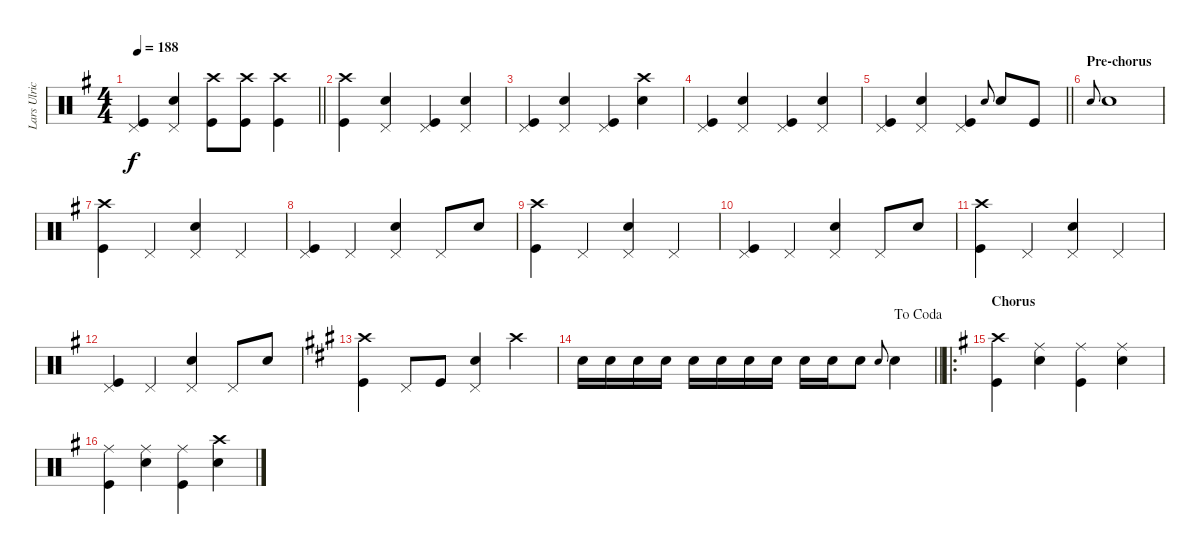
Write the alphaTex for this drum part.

\track ("Lars Ulrich" "Lars Ulric") {instrument percussion}
\staff {score}
\articulation defaults
\ts (4 4)
\tempo 188
\clef neutral
\barLineRight lightlight
\ks g
("Pedal Hi-Hat (hit)" "Kick (hit)").4{dy f} ("Pedal Hi-Hat (hit)" "Snare (hit) 2").4 ("Crash high (hit)" "Kick (hit)").8 ("Crash high (hit)" "Kick (hit)").8 ("Crash high (hit)" "Kick (hit)").4 |
("Crash high (hit)" "Kick (hit)").4 ("Pedal Hi-Hat (hit)" "Snare (hit) 2").4 ("Pedal Hi-Hat (hit)" "Kick (hit)").4 ("Pedal Hi-Hat (hit)" "Snare (hit) 2").4 |
("Pedal Hi-Hat (hit)" "Kick (hit)").4 ("Pedal Hi-Hat (hit)" "Snare (hit) 2").4 ("Pedal Hi-Hat (hit)" "Kick (hit)").4 ("Crash high (hit)" "Snare (hit) 2").4 |
("Pedal Hi-Hat (hit)" "Kick (hit)").4 ("Pedal Hi-Hat (hit)" "Snare (hit) 2").4 ("Pedal Hi-Hat (hit)" "Kick (hit)").4 ("Pedal Hi-Hat (hit)" "Snare (hit) 2").4 |
\barLineRight lightlight
("Pedal Hi-Hat (hit)" "Kick (hit)").4 ("Pedal Hi-Hat (hit)" "Snare (hit) 2").4 ("Pedal Hi-Hat (hit)" "Kick (hit)").4 "Snare (hit) 2".8{gr onbeat} "Snare (hit) 2".8 "Kick (hit)".8 |
\section ("" "Pre-chorus")
"Snare (hit) 2".8{gr onbeat} "Snare (hit) 2".1 |
("Crash high (hit)" "Kick (hit)").4 "Pedal Hi-Hat (hit)".4 ("Pedal Hi-Hat (hit)" "Snare (hit) 2").4 "Pedal Hi-Hat (hit)".4 |
("Pedal Hi-Hat (hit)" "Kick (hit)").4 "Pedal Hi-Hat (hit)".4 ("Pedal Hi-Hat (hit)" "Snare (hit) 2").4 "Pedal Hi-Hat (hit)".8 "Snare (hit) 2".8 |
("Crash high (hit)" "Kick (hit)").4 "Pedal Hi-Hat (hit)".4 ("Pedal Hi-Hat (hit)" "Snare (hit) 2").4 "Pedal Hi-Hat (hit)".4 |
("Pedal Hi-Hat (hit)" "Kick (hit)").4 "Pedal Hi-Hat (hit)".4 ("Pedal Hi-Hat (hit)" "Snare (hit) 2").4 "Pedal Hi-Hat (hit)".8 "Snare (hit) 2".8 |
("Crash high (hit)" "Kick (hit)").4 "Pedal Hi-Hat (hit)".4 ("Pedal Hi-Hat (hit)" "Snare (hit) 2").4 "Pedal Hi-Hat (hit)".4 |
("Pedal Hi-Hat (hit)" "Kick (hit)").4 "Pedal Hi-Hat (hit)".4 ("Pedal Hi-Hat (hit)" "Snare (hit) 2").4 "Pedal Hi-Hat (hit)".8 "Snare (hit) 2".8 |
\ks a
("Crash high (hit)" "Kick (hit)").4 "Pedal Hi-Hat (hit)".8 "Kick (hit)".8 ("Pedal Hi-Hat (hit)" "Snare (hit) 2").4 "Crash high (hit)".4 |
\jump dacoda
\barLineRight lightlight "Snare (hit) 2".16 "Snare (hit) 2".16 "Snare (hit) 2".16 "Snare (hit) 2".16 "Snare (hit) 2".16 "Snare (hit) 2".16 "Snare (hit) 2".16 "Snare (hit) 2".16 "Snare (hit) 2".16 "Snare (hit) 2".16 "Snare (hit) 2".8 "Snare (hit) 2".8{gr onbeat} "Snare (hit) 2".4
|
\ro
\section ("" "Chorus")
\ks g
("Crash high (hit)" "Kick (hit)").4 ("Ride (middle)" "Snare (hit) 2").4 ("Ride (middle)" "Kick (hit)").4 ("Ride (middle)" "Snare (hit) 2").4 |
("Ride (middle)" "Kick (hit)").4 ("Ride (middle)" "Snare (hit) 2").4 ("Ride (middle)" "Kick (hit)").4 ("Crash high (hit)" "Snare (hit) 2").4
